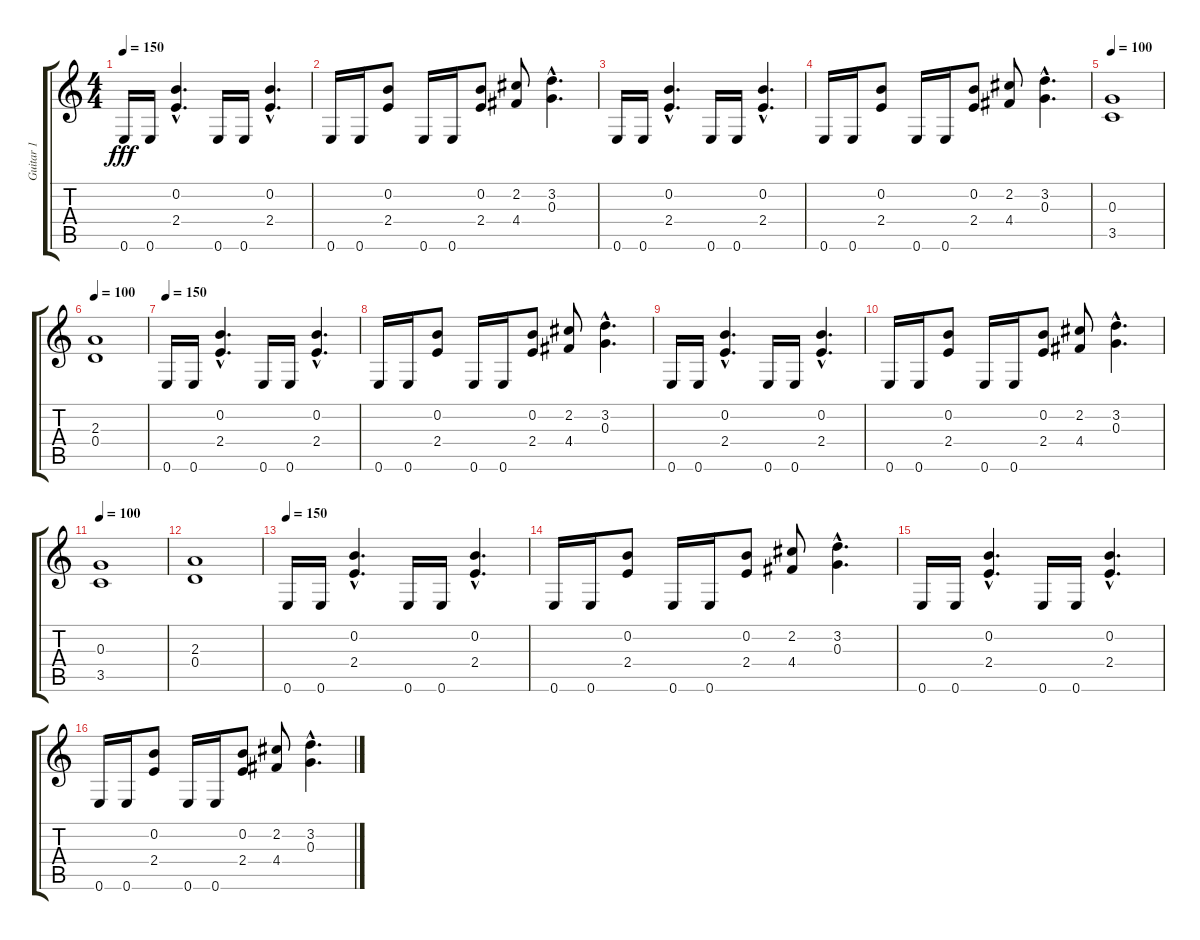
\track ("Guitar 1" "Guitar 1") {instrument distortionguitar}
\staff {score tabs}
\tuning (E4 B3 G3 D3 A2 E2) {hide}
\ts (4 4)
\tempo 150
\clef g2
\ks c
0.6.16{dy fff instrument distortionguitar} 0.6.16 (0.2{hac} 2.4{hac}).4{d} 0.6.16 0.6.16 (0.2{hac} 2.4{hac}).4{d} |
0.6.16 0.6.16 (0.2 2.4).8 0.6.16 0.6.16 (0.2 2.4).8 (2.2 4.4).8 (3.2{hac} 0.3{hac}).4{d} |
0.6.16 0.6.16 (0.2{hac} 2.4{hac}).4{d} 0.6.16 0.6.16 (0.2{hac} 2.4{hac}).4{d} |
0.6.16 0.6.16 (0.2 2.4).8 0.6.16 0.6.16 (0.2 2.4).8 (2.2 4.4).8 (3.2{hac} 0.3{hac}).4{d} |
\tempo 100
(0.3 3.5).1 |
\tempo 100
(2.3 0.4).1 |
\tempo 150
0.6.16 0.6.16 (0.2{hac} 2.4{hac}).4{d} 0.6.16 0.6.16 (0.2{hac} 2.4{hac}).4{d} |
0.6.16 0.6.16 (0.2 2.4).8 0.6.16 0.6.16 (0.2 2.4).8 (2.2 4.4).8 (3.2{hac} 0.3{hac}).4{d} |
0.6.16 0.6.16 (0.2{hac} 2.4{hac}).4{d} 0.6.16 0.6.16 (0.2{hac} 2.4{hac}).4{d} |
0.6.16 0.6.16 (0.2 2.4).8 0.6.16 0.6.16 (0.2 2.4).8 (2.2 4.4).8 (3.2{hac} 0.3{hac}).4{d} |
\tempo 100
(0.3 3.5).1 |
(2.3 0.4).1 |
\tempo 150
0.6.16 0.6.16 (0.2{hac} 2.4{hac}).4{d} 0.6.16 0.6.16 (0.2{hac} 2.4{hac}).4{d} |
0.6.16 0.6.16 (0.2 2.4).8 0.6.16 0.6.16 (0.2 2.4).8 (2.2 4.4).8 (3.2{hac} 0.3{hac}).4{d} |
0.6.16 0.6.16 (0.2{hac} 2.4{hac}).4{d} 0.6.16 0.6.16 (0.2{hac} 2.4{hac}).4{d} |
0.6.16 0.6.16 (0.2 2.4).8 0.6.16 0.6.16 (0.2 2.4).8 (2.2 4.4).8 (3.2{hac} 0.3{hac}).4{d}
